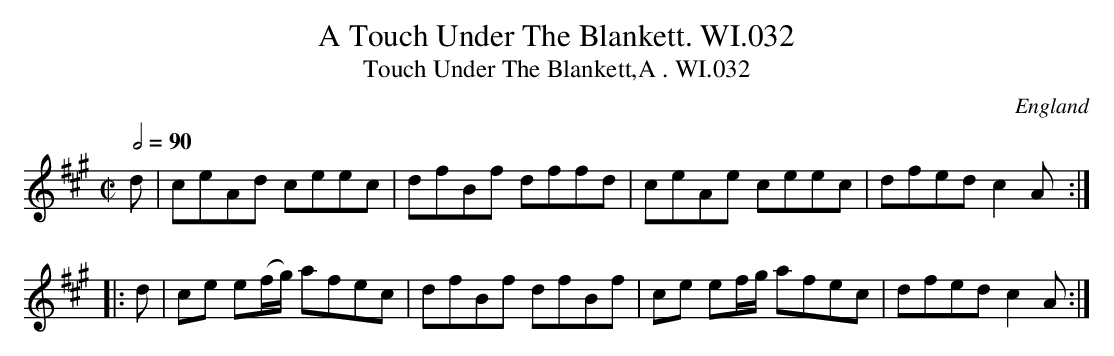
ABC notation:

X:1
T:A Touch Under The Blankett. WI.032
T:Touch Under The Blankett,A . WI.032
L:1/8
M:C|
O:England
Q:1/2=90
K:A
d|ceAd ceec|dfBf dffd|ceAe ceec|dfed c2A:|!
|:d|ce e(f/g/) afec|dfBf dfBf|ce ef/g/ afec|dfed c2A:|
